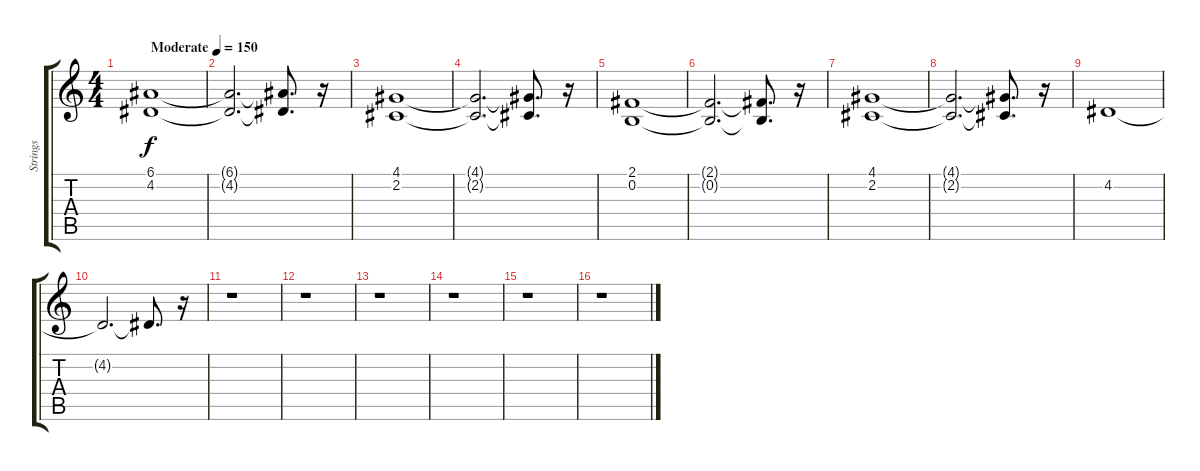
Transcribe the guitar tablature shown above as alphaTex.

\track ("Strings" "Strings") {instrument stringensemble1}
\staff {score tabs}
\tuning (E4 B3 G3 D3 A2 E2) {hide}
\ts (4 4)
\tempo (150 "Moderate")
\clef g2
\ks c
(6.1 4.2).1{dy f instrument stringensemble1} |
(6.1{t} 4.2{t}).2{d} (6.1{t} 4.2{t}).8{d} r.16 |
(4.1 2.2).1 |
(4.1{t} 2.2{t}).2{d} (4.1{t} 2.2{t}).8{d} r.16 |
(2.1 0.2).1 |
(2.1{t} 0.2{t}).2{d} (2.1{t} 0.2{t}).8{d} r.16 |
(4.1 2.2).1 |
(4.1{t} 2.2{t}).2{d} (4.1{t} 2.2{t}).8{d} r.16 |
4.2.1 |
4.2{t}.2{d} 4.2{t}.8{d} r.16 |
r.1 |
r.1 |
r.1 |
r.1 |
r.1 |
r.1
